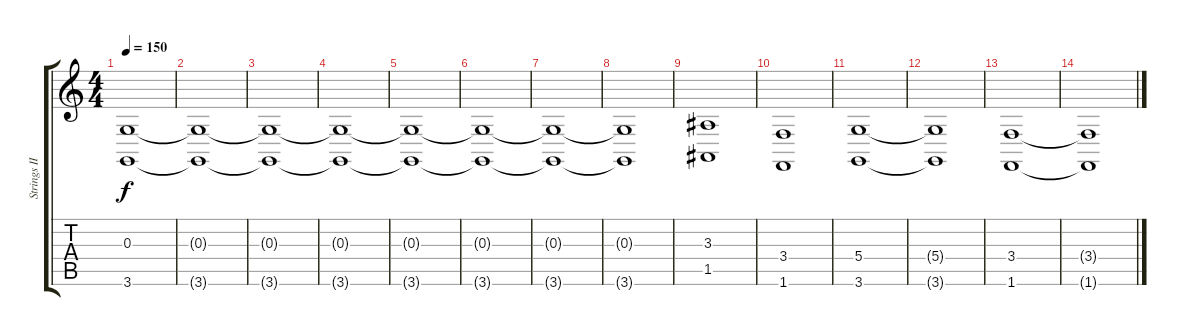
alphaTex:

\track ("Strings II" "Strings II") {instrument stringensemble1}
\staff {score tabs}
\tuning (E4 B3 G3 D3 A2 E2) {hide}
\ts (4 4)
\tempo 150
\clef g2
\ks c
(0.3{t} 3.6{t}).1{dy f} |
(0.3{t} 3.6{t}).1 |
(0.3{t} 3.6{t}).1 |
(0.3{t} 3.6{t}).1 |
(0.3{t} 3.6{t}).1 |
(0.3{t} 3.6{t}).1 |
(0.3{t} 3.6{t}).1 |
(0.3{t} 3.6{t}).1 |
(3.3 1.5).1 |
(3.4 1.6).1 |
(5.4 3.6).1 |
(5.4{t} 3.6{t}).1 |
(3.4 1.6).1 |
(3.4{t} 1.6{t}).1
